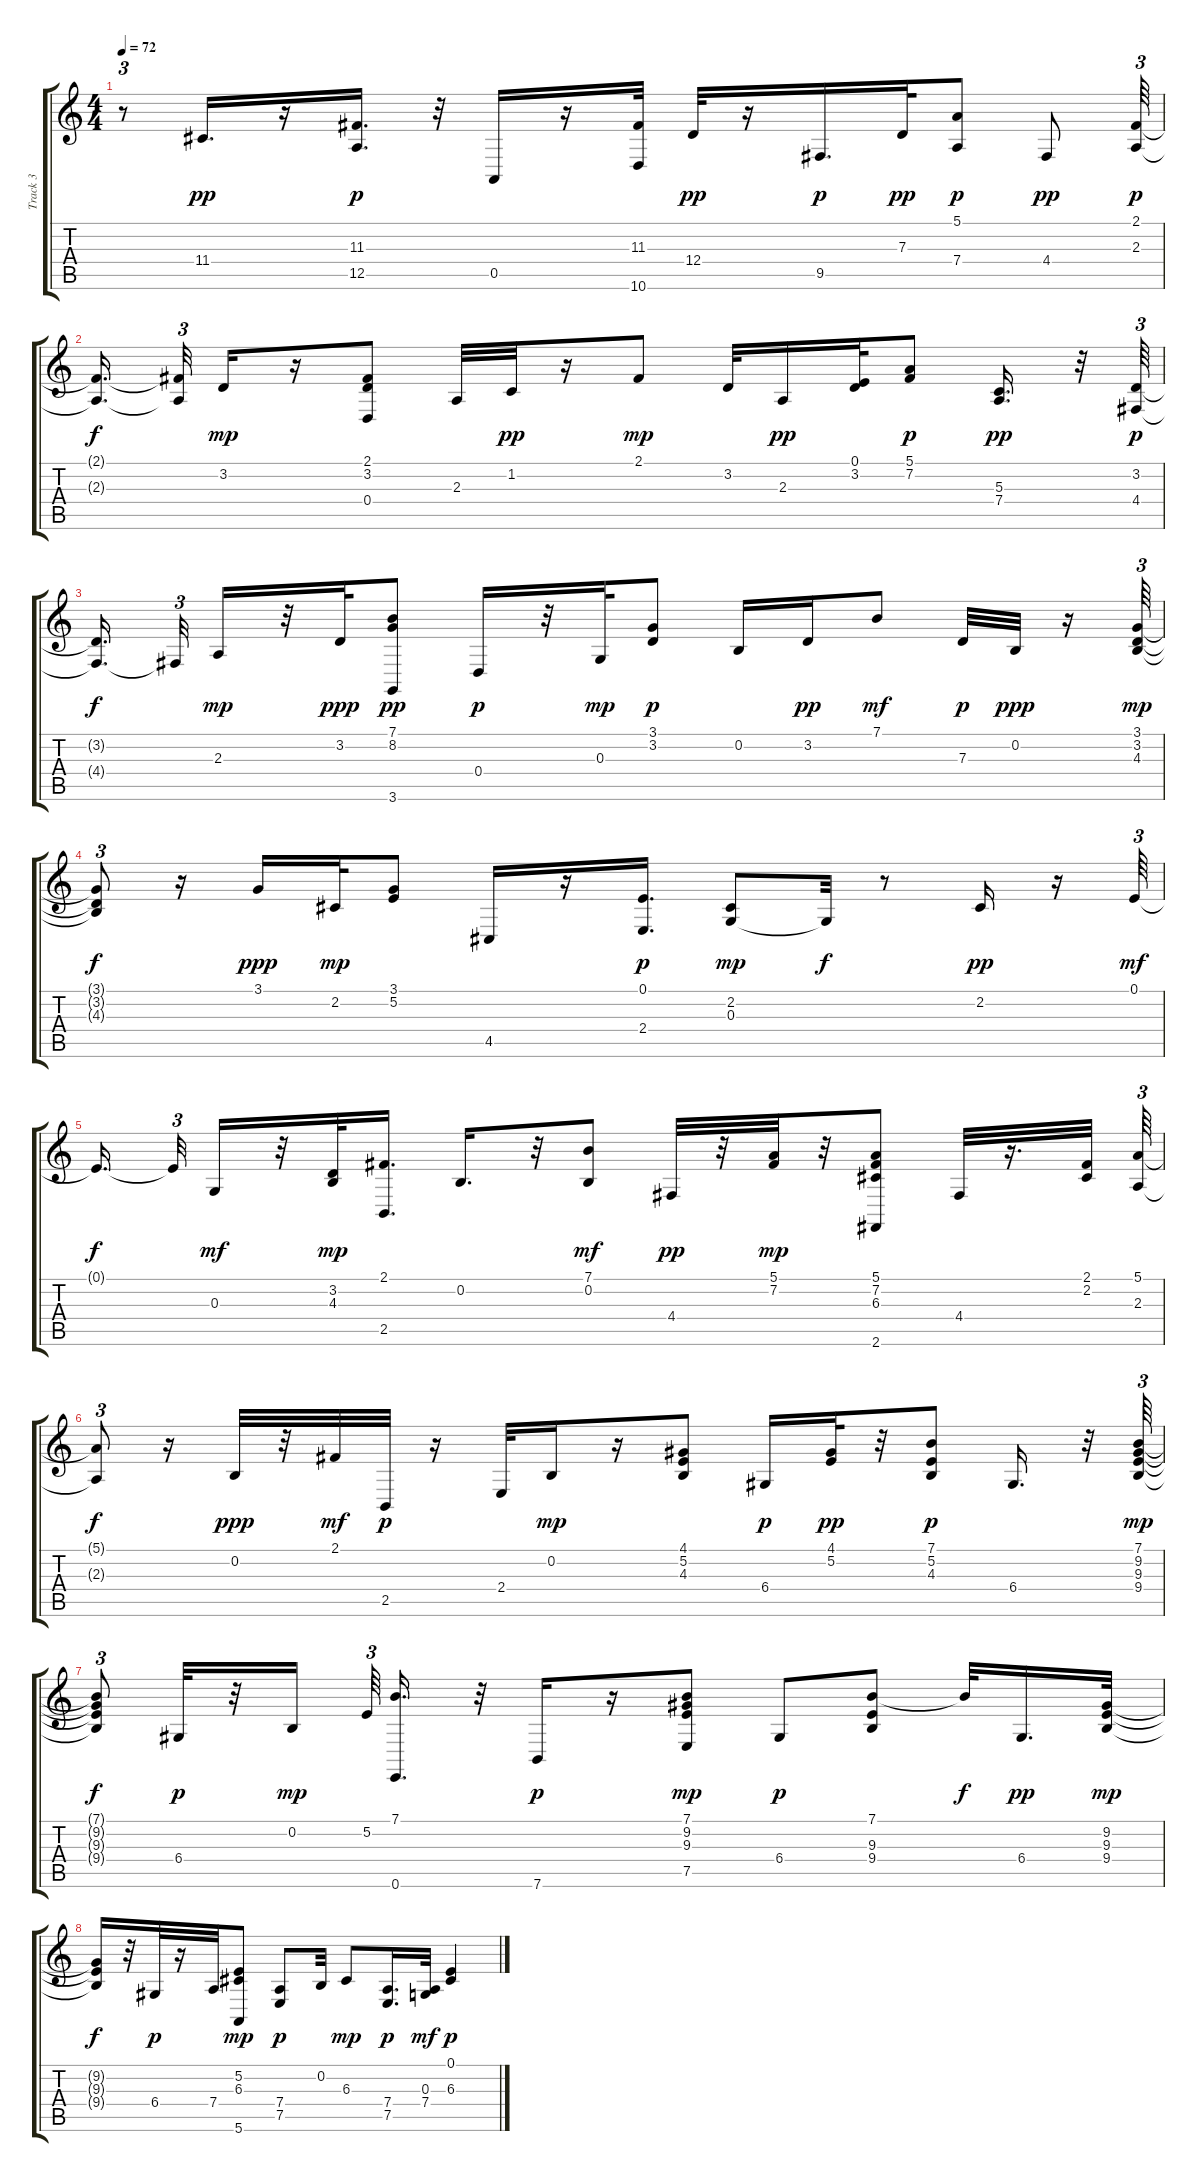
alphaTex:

\track ("Track 3" "Track 3") {instrument orchestralharp}
\staff {score tabs}
\tuning (E4 B3 G3 D3 A2 E2) {hide}
\ts (4 4)
\tempo 72
\clef g2
\ks c
r.8{tu (3 2) dy p} 11.4.16{d dy pp} r.16 (11.3 12.5).16{d dy p} r.32 0.5.16 r.16 (11.3 10.6).32 12.4.32{dy pp} r.16 9.5.16{d dy p} 7.3.32{dy pp} (5.1 7.4).8{dy p} 4.4.8{dy pp} (2.1 2.3).64{tu (3 2) dy p} |
(2.1{t} 2.3{t}).16{d dy f beam splitsecondary} (2.1{t} 2.3{t}).32{tu (3 2)} 3.2.16{dy mp} r.16 (2.1 3.2 0.4).8 2.3.32 1.2.32{dy pp} r.16 2.1.8{dy mp} 3.2.32 2.3.16{dy pp} (0.1 3.2).32 (5.1 7.2).8{dy p} (5.3 7.4).16{d dy pp} r.32 (3.2 4.4).64{tu (3 2) dy p} |
(3.2{t} 4.4{t}).16{d dy f beam splitsecondary} 4.4{t}.32{tu (3 2)} 2.3.16{dy mp} r.32 3.2.32{dy ppp} (7.1 8.2 3.6).8{dy pp} 0.4.16{dy p} r.32 0.3.32{dy mp} (3.1 3.2).8{dy p} 0.2.16 3.2.16{dy pp} 7.1.8{dy mf} 7.3.32{dy p} 0.2.32{dy ppp} r.16 (3.1 3.2 4.3).64{tu (3 2) dy mp} |
(3.1{t} 3.2{t} 4.3{t}).8{tu (3 2) dy f} r.16 3.1.16{dy ppp} 2.2.32{dy mp} (3.1 5.2).8 4.5.16 r.16 (0.1 2.4).16{d dy p} (2.2 0.3).8{dy mp} 0.3{t}.32{dy f} r.8 2.2.16{dy pp} r.16 0.1.64{tu (3 2) dy mf} |
0.1{t}.16{d dy f beam splitsecondary} 0.1{t}.32{tu (3 2)} 0.3.16{dy mf} r.32 (3.2 4.3).32{dy mp} (2.1 2.5).16{d} 0.2.16{d} r.32 (7.1 0.2).8{dy mf} 4.4.32{dy pp} r.32 (5.1 7.2).32{dy mp} r.32 (5.1 7.2 6.3 2.6).8 4.4.32 r.16{d} (2.1 2.2).32 (5.1 2.3).64{tu (3 2)} |
(5.1{t} 2.3{t}).8{tu (3 2) dy f} r.16 0.2.32{dy ppp} r.32 2.1.32{dy mf} 2.5.32{dy p} r.16 2.4.32 0.2.16{dy mp} r.16 (4.1 5.2 4.3).8 6.4.16{dy p} (4.1 5.2).32{dy pp} r.32 (7.1 5.2 4.3).8{dy p} 6.4.16{d} r.32 (7.1 9.2 9.3 9.4).64{tu (3 2) dy mp} |
(7.1{t} 9.2{t} 9.3{t} 9.4{t}).8{tu (3 2) dy f} 6.4.32{dy p} r.32 0.2.16{dy mp beam splitsecondary} 5.2.64{tu (3 2)} (7.1 0.6).16{d} r.32 7.6.16{dy p} r.16 (7.1 9.2 9.3 7.5).8{dy mp} 6.4.8{dy p} (7.1 9.3 9.4).8 7.1{t}.32{dy f} 6.4.16{d dy pp} (9.2 9.3 9.4).32{dy mp} |
(9.2{t} 9.3{t} 9.4{t}).16{dy f} r.32 6.4.32{dy p} r.16 7.4.32 (5.2 6.3 5.6).8{dy mp} (7.4 7.5).8{dy p} 0.2.32 6.3.8{dy mp} (7.4 7.5).16{d dy p} (0.3 7.4).32{dy mf} (0.1 6.3).4{dy p}
